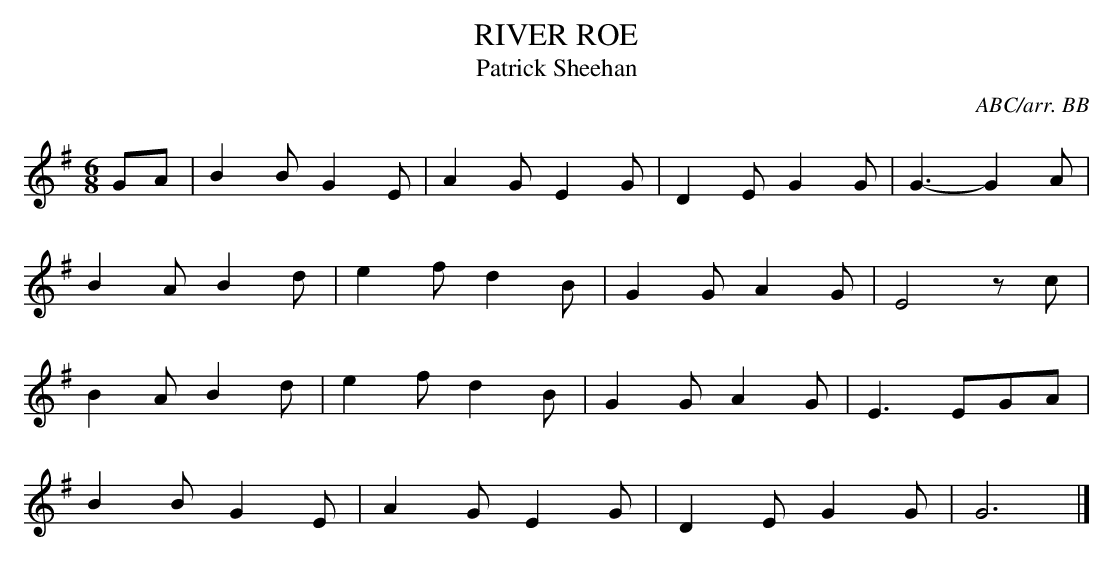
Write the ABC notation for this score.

X:1
T:RIVER ROE
T:Patrick Sheehan
Y:"moderato"
C:ABC/arr. BB
L:1/8
M:6/8
K:G
GA|B2B G2E|A2G E2G|D2E G2G|G3-G2A|
B2A B2d|e2f d2B|G2G A2G|E4 zc|
B2A B2d|e2f d2B|G2G A2G|E3 EGA|
B2B G2E|A2G E2G|D2E G2G|G6|]
